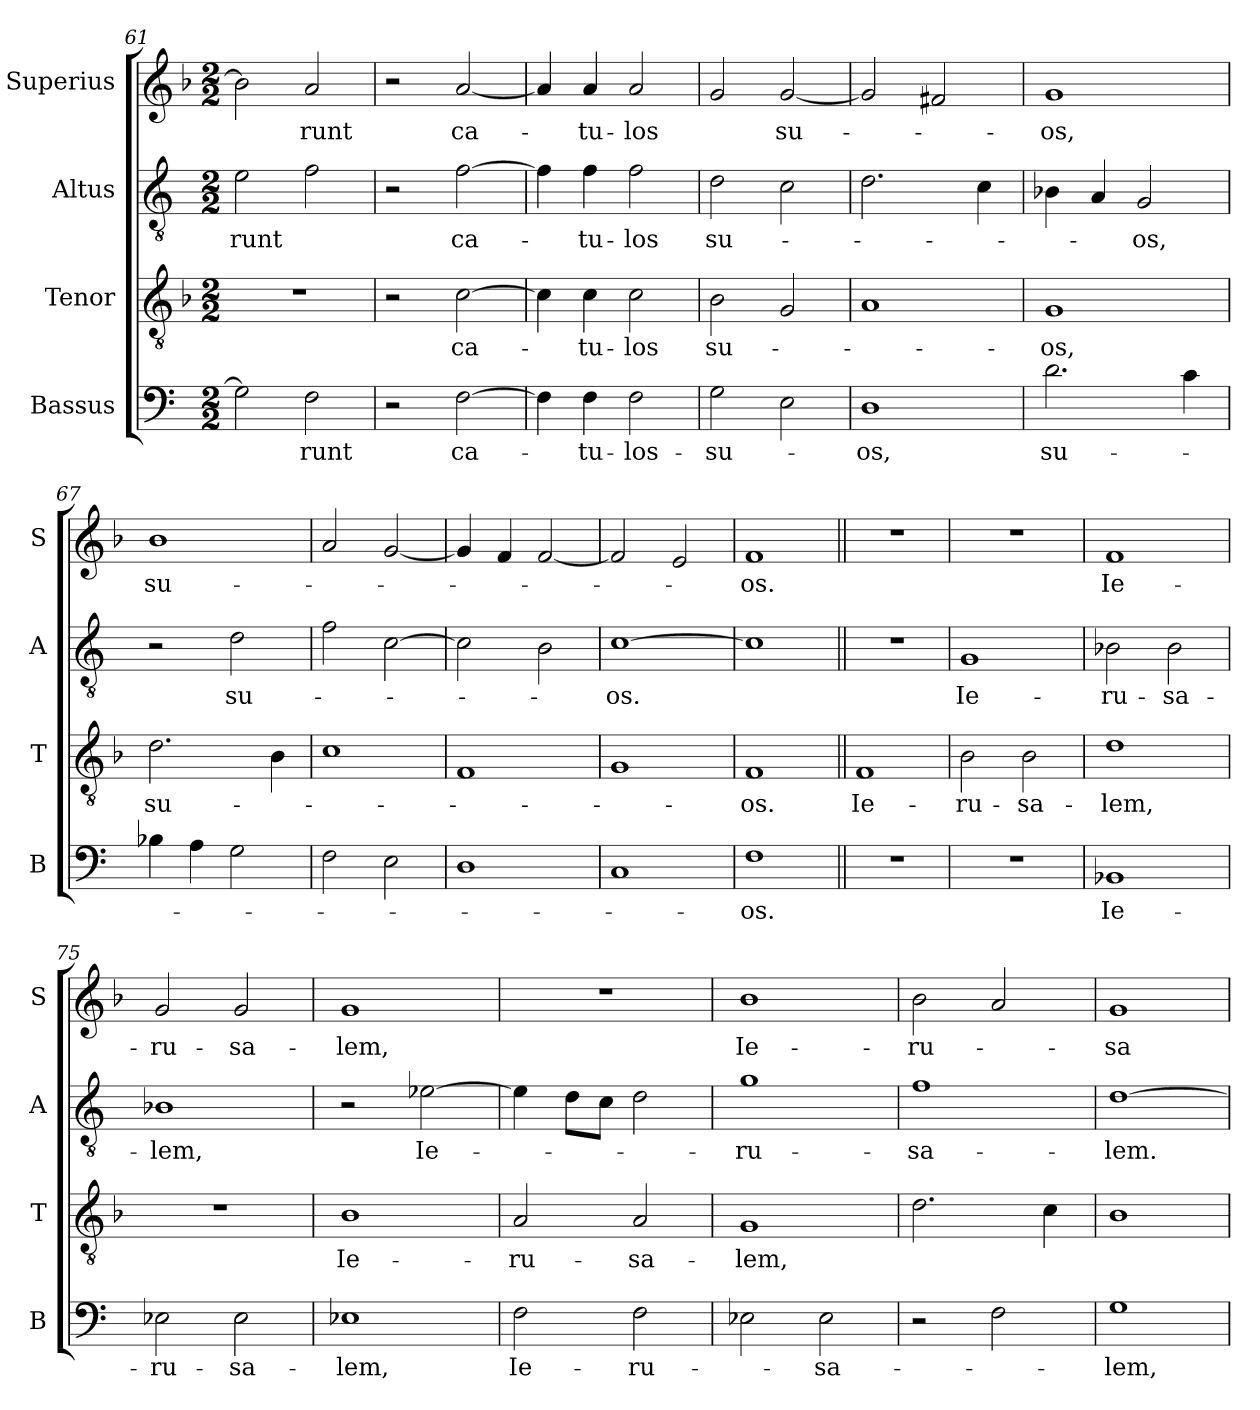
**kern	**text	**kern	**text	**kern	**text	**kern	**text
*part4	*part4	*part3	*part3	*part2	*part2	*part1	*part1
*staff4	*staff4	*staff3	*staff3	*staff2	*staff2	*staff1	*staff1
*I"Bassus	*	*I"Tenor	*	*I"Altus	*	*I"Superius	*
*I'B	*	*I'T	*	*I'A	*	*I'S	*
*clefF4	*	*clefGv2	*	*clefGv2	*	*clefG2	*
*k[]	*	*k[b-]	*	*k[]	*	*k[b-]	*
*M2/2	*	*M2/2	*	*M2/2	*	*M2/2	*
=61	=61	=61	=61	=61	=61	=61	=61
2G]	.	1r	.	2e	-runt	2b-]	.
2F	-runt	.	.	2f	.	2a	-runt
=62	=62	=62	=62	=62	=62	=62	=62
2r	.	2r	.	2r	.	2r	.
[2F	ca-	[2c	ca-	[2f	ca-	[2a	ca-
=63	=63	=63	=63	=63	=63	=63	=63
4F]	.	4c]	.	4f]	.	4a]	.
4F	-tu-	4c	-tu-	4f	-tu-	4a	-tu-
2F	-los-	2c	-los	2f	-los	2a	-los
=64	=64	=64	=64	=64	=64	=64	=64
2G	-su-	2B-	su-	2d	su-	2g	.
2E	.	2G	.	2c	.	[2g	su-
=65	=65	=65	=65	=65	=65	=65	=65
1D	-os,	1A	.	2.d	.	2g]	.
.	.	.	.	.	.	2f#X	.
.	.	.	.	4c	.	.	.
=66	=66	=66	=66	=66	=66	=66	=66
!	!LO:LY:i	!	!	!	!	!	!
2.d	su-	1G	-os,	4B-X	.	1g	-os,
.	.	.	.	4A	.	.	.
.	.	.	.	2G	-os,	.	.
4c	.	.	.	.	.	.	.
=67	=67	=67	=67	=67	=67	=67	=67
!	!	!	!LO:LY:i	!	!	!	!LO:LY:i
4B-X	.	2.d	su-	2r	.	1b-	su-
4A	.	.	.	.	.	.	.
!	!	!	!	!	!LO:LY:i	!	!
2G	.	.	.	2d	su-	.	.
.	.	4B-	.	.	.	.	.
=68	=68	=68	=68	=68	=68	=68	=68
2F	.	1c	.	2f	.	2a	.
2E	.	.	.	[2c	.	[2g	.
=69	=69	=69	=69	=69	=69	=69	=69
1D	.	1F	.	2c]	.	4g]	.
.	.	.	.	.	.	4f	.
.	.	.	.	2B	.	[2f	.
=70	=70	=70	=70	=70	=70	=70	=70
!	!	!	!	!	!LO:LY:i	!	!
1C	.	1G	.	[1c	os.	2f]	.
.	.	.	.	.	.	2e	.
=71	=71	=71	=71	=71	=71	=71	=71
!	!LO:LY:i	!	!LO:LY:i	!	!	!	!LO:LY:i
1F	os.	1F	os.	1c]	.	1f	os.
=72||	=72||	=72||	=72||	=72||	=72||	=72||	=72||
1r	.	1F	-Ie-	1r	.	1r	.
=73	=73	=73	=73	=73	=73	=73	=73
1r	.	2B-	-ru-	1G	-Ie-	1r	.
.	.	2B-	-sa-	.	.	.	.
=74	=74	=74	=74	=74	=74	=74	=74
1BB-X	-Ie-	1d	-lem,	2B-X	-ru-	1f	-Ie-
.	.	.	.	2B-	-sa-	.	.
=75	=75	=75	=75	=75	=75	=75	=75
2E-X	-ru-	1r	.	1B-X	-lem,	2g	-ru-
2E-	-sa-	.	.	.	.	2g	-sa-
=76	=76	=76	=76	=76	=76	=76	=76
1E-X	-lem,	1B-	Ie-	2r	.	1g	-lem,
.	.	.	.	[2e-X	Ie-	.	.
=77	=77	=77	=77	=77	=77	=77	=77
2F	Ie-	2A	-ru-	4e-]	.	1r	.
.	.	.	.	8dL	.	.	.
.	.	.	.	8cJ	.	.	.
2F	-ru-	2A	-sa-	2d	.	.	.
=78	=78	=78	=78	=78	=78	=78	=78
2E-X	.	1G	-lem,	1g	-ru-	1b-	Ie-
2E-	-sa-	.	.	.	.	.	.
=79	=79	=79	=79	=79	=79	=79	=79
2r	.	2.d	.	1f	-sa-	2b-	-ru-
2F	.	.	.	.	.	2a	.
.	.	4c	.	.	.	.	.
=80	=80	=80	=80	=80	=80	=80	=80
1G	-lem,	1B-	.	[1d	lem.	1g	-sa-
=	=	=	=	=	=	=	=
*-	*-	*-	*-	*-	*-	*-	*-
